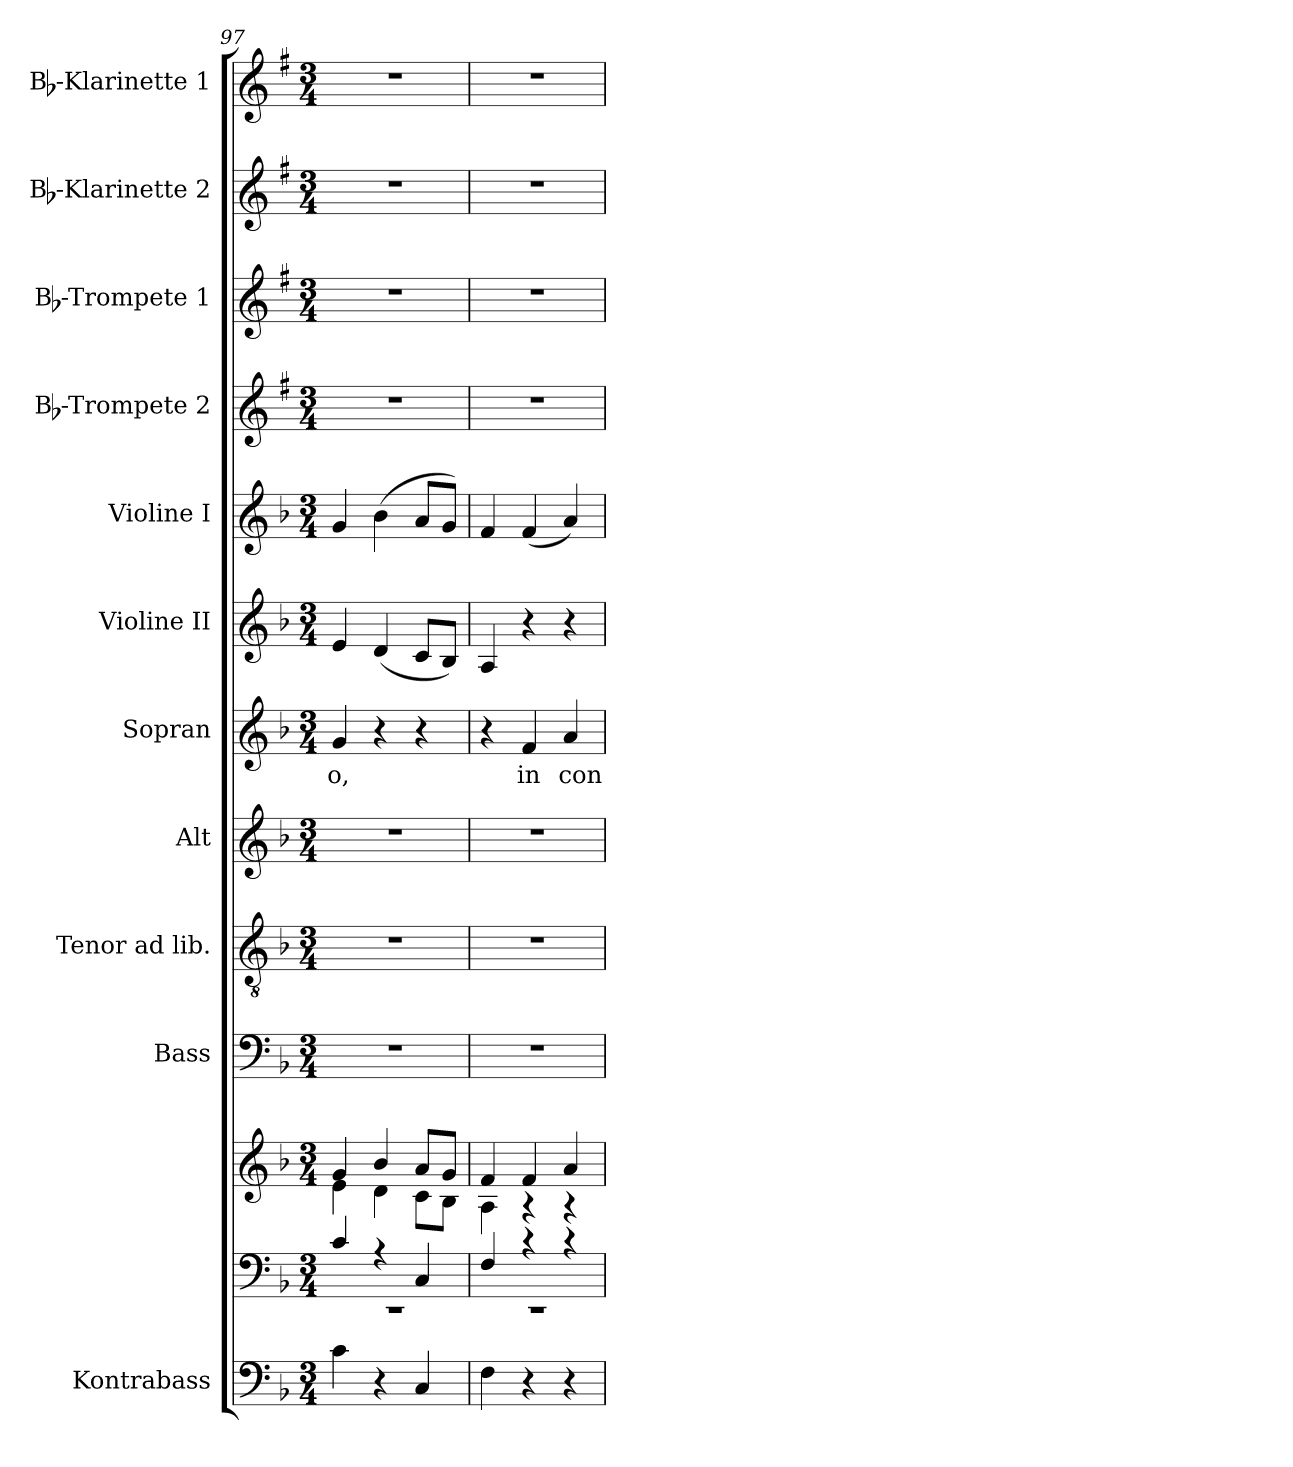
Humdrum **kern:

**kern	**kern	**kern	**kern	**kern	**kern	**kern	**text	**kern	**kern	**kern	**kern	**kern	**kern
*part12	*part11	*part11	*part10	*part9	*part8	*part7	*part7	*part6	*part5	*part4	*part3	*part2	*part1
*staff13	*staff12	*staff11	*staff10	*staff9	*staff8	*staff7	*staff7	*staff6	*staff5	*staff4	*staff3	*staff2	*staff1
*I"Kontrabass	*	*	*I"Bass	*I"Tenor ad lib.	*I"Alt	*I"Sopran	*	*I"Violine II	*I"Violine I	*I"Bb-Trompete 2	*I"Bb-Trompete 1	*I"Bb-Klarinette 2	*I"Bb-Klarinette 1
*I'Kb.	*	*	*I'B.	*I'T.	*I'A.	*I'S.	*	*I'Vl. II	*I'Vl. I	*I'Bb Trp. 2	*I'Bb Trp. 1	*I'Bb Kl. 2	*I'Bb Kl. 1
!!LO:PB:g=z
*clefF4	*clefF4	*clefG2	*clefF4	*clefGv2	*clefG2	*clefG2	*	*clefG2	*clefG2	*clefG2	*clefG2	*clefG2	*clefG2
*ITrd7c12	*	*	*	*	*	*	*	*	*	*ITrd1c2	*ITrd1c2	*ITrd1c2	*ITrd1c2
*k[b-]	*k[b-]	*k[b-]	*k[b-]	*k[b-]	*k[b-]	*k[b-]	*	*k[b-]	*k[b-]	*k[b-]	*k[b-]	*k[b-]	*k[b-]
*F:	*F:	*F:	*F:	*F:	*F:	*F:	*	*F:	*F:	*F:	*F:	*F:	*F:
*M3/4	*M3/4	*M3/4	*M3/4	*M3/4	*M3/4	*M3/4	*	*M3/4	*M3/4	*M3/4	*M3/4	*M3/4	*M3/4
=97	=97	=97	=97	=97	=97	=97	=97	=97	=97	=97	=97	=97	=97
*	*^	*	*	*	*	*	*	*	*	*	*	*	*
!	!	!LO:N:vis=1	!	!	!	!	!	!LO:LY:b	!	!	!	!	!	!
*	*	*	*^	*	*	*	*	*	*	*	*	*	*	*
4C\	4c/	2.rEE	4g/	4e\	2.r	2.r	2.r	4g/	-o,	4e/	4g/	2.r	2.r	2.r	2.r
4r	4rA	.	4b-/	4d\	.	.	.	4r	.	(<4d/	(<4b-\	.	.	.	.
4CC/	4C/	.	8a/L	8c\L	.	.	.	4r	.	8c/L	8a/L	.	.	.	.
.	.	.	8g/J	8B-\J	.	.	.	.	.	8B-/J)	8g/J)	.	.	.	.
=98	=98	=98	=98	=98	=98	=98	=98	=98	=98	=98	=98	=98	=98	=98	=98
!	!	!LO:N:vis=1	!	!	!	!	!	!	!	!	!	!	!	!	!
4FF\	4F/	2.rEE	4f/	4A\	2.r	2.r	2.r	4r	.	4A/	4f/	2.r	2.r	2.r	2.r
!	!	!	!	!	!	!	!	!	!LO:LY:b	!	!	!	!	!	!
4r	4rc	.	4f/	4rA	.	.	.	4f/	in	4r	(<4f/	.	.	.	.
!	!	!	!	!	!	!	!	!	!LO:LY:b	!	!	!	!	!	!
4r	4rc	.	4a/	4rA	.	.	.	4a/	con-	4r	4a/)	.	.	.	.
*	*v	*v	*	*	*	*	*	*	*	*	*	*	*	*	*
*	*	*v	*v	*	*	*	*	*	*	*	*	*	*	*
=	=	=	=	=	=	=	=	=	=	=	=	=	=
*-	*-	*-	*-	*-	*-	*-	*-	*-	*-	*-	*-	*-	*-
